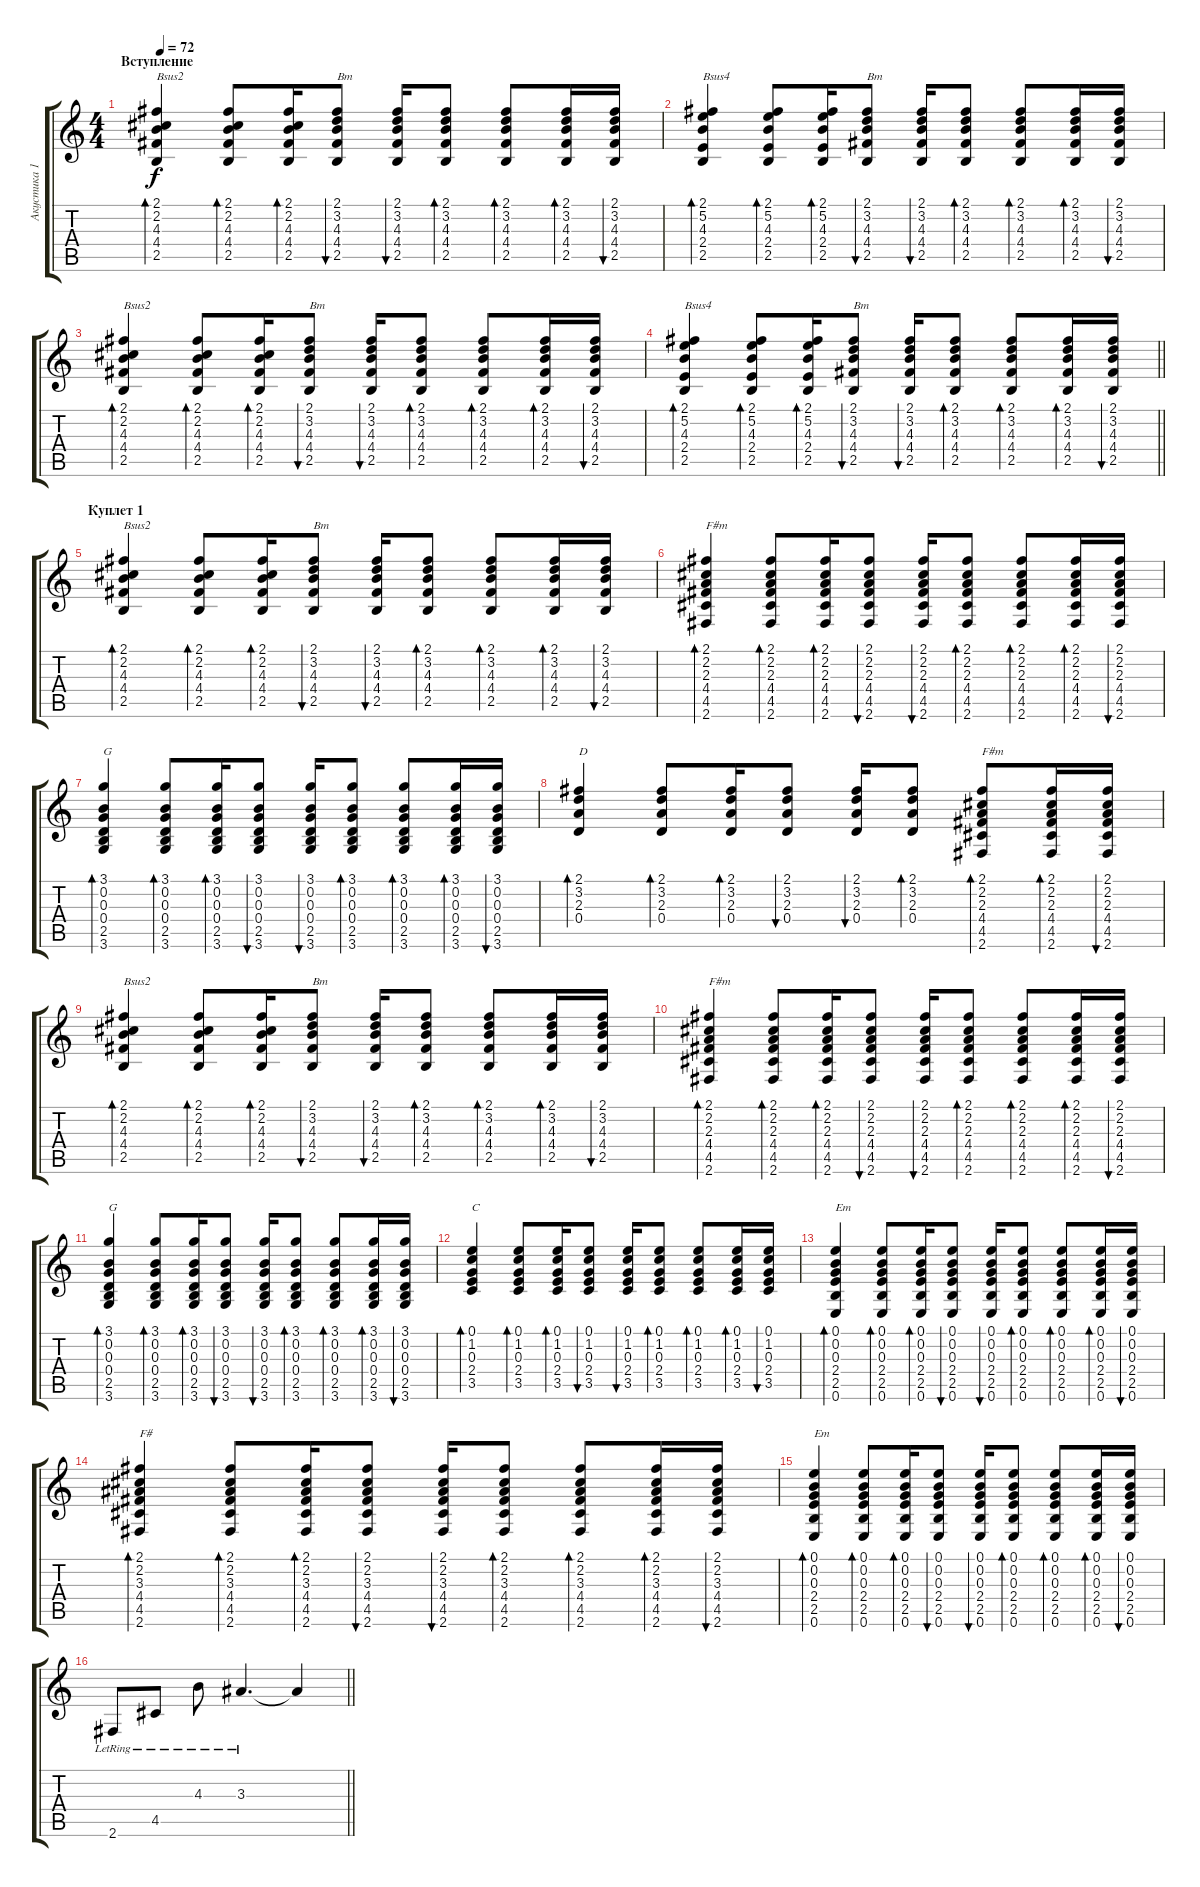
\track ("Акустика 1" "Акустика 1") {instrument acousticguitarsteel}
\staff {score tabs}
\tuning (E4 B3 G3 D3 A2 E2) {hide}
\ts (4 4)
\section ("" "Вступление")
\tempo 72
\clef g2
\ks c
(2.1 2.2 4.3 4.4 2.5).4{bd 30 txt "Bsus2" dy f instrument acousticguitarsteel} (2.1 2.2 4.3 4.4 2.5).8{bd 30} (2.1 2.2 4.3 4.4 2.5).16{bd 30} (2.1 3.2 4.3 4.4 2.5).8{bu 30 txt "Bm"} (2.1 3.2 4.3 4.4 2.5).16{bu 30} (2.1 3.2 4.3 4.4 2.5).8{bd 30} (2.1 3.2 4.3 4.4 2.5).8{bd 30} (2.1 3.2 4.3 4.4 2.5).16{bd 30} (2.1 3.2 4.3 4.4 2.5).16{bu 30} |
(2.1 5.2 4.3 2.4 2.5).4{bd 30 txt "Bsus4"} (2.1 5.2 4.3 2.4 2.5).8{bd 30} (2.1 5.2 4.3 2.4 2.5).16{bd 30} (2.1 3.2 4.3 4.4 2.5).8{bu 30 txt "Bm"} (2.1 3.2 4.3 4.4 2.5).16{bu 30} (2.1 3.2 4.3 4.4 2.5).8{bd 30} (2.1 3.2 4.3 4.4 2.5).8{bd 30} (2.1 3.2 4.3 4.4 2.5).16{bd 30} (2.1 3.2 4.3 4.4 2.5).16{bu 30} |
(2.1 2.2 4.3 4.4 2.5).4{bd 30 txt "Bsus2"} (2.1 2.2 4.3 4.4 2.5).8{bd 30} (2.1 2.2 4.3 4.4 2.5).16{bd 30} (2.1 3.2 4.3 4.4 2.5).8{bu 30 txt "Bm"} (2.1 3.2 4.3 4.4 2.5).16{bu 30} (2.1 3.2 4.3 4.4 2.5).8{bd 30} (2.1 3.2 4.3 4.4 2.5).8{bd 30} (2.1 3.2 4.3 4.4 2.5).16{bd 30} (2.1 3.2 4.3 4.4 2.5).16{bu 30} |
\barLineRight lightlight
(2.1 5.2 4.3 2.4 2.5).4{bd 30 txt "Bsus4"} (2.1 5.2 4.3 2.4 2.5).8{bd 30} (2.1 5.2 4.3 2.4 2.5).16{bd 30} (2.1 3.2 4.3 4.4 2.5).8{bu 30 txt "Bm"} (2.1 3.2 4.3 4.4 2.5).16{bu 30} (2.1 3.2 4.3 4.4 2.5).8{bd 30} (2.1 3.2 4.3 4.4 2.5).8{bd 30} (2.1 3.2 4.3 4.4 2.5).16{bd 30} (2.1 3.2 4.3 4.4 2.5).16{bu 30} |
\section ("" "Куплет 1")
(2.1 2.2 4.3 4.4 2.5).4{bd 30 txt "Bsus2"} (2.1 2.2 4.3 4.4 2.5).8{bd 30} (2.1 2.2 4.3 4.4 2.5).16{bd 30} (2.1 3.2 4.3 4.4 2.5).8{bu 30 txt "Bm"} (2.1 3.2 4.3 4.4 2.5).16{bu 30} (2.1 3.2 4.3 4.4 2.5).8{bd 30} (2.1 3.2 4.3 4.4 2.5).8{bd 30} (2.1 3.2 4.3 4.4 2.5).16{bd 30} (2.1 3.2 4.3 4.4 2.5).16{bu 30} |
(2.1 2.2 2.3 4.4 4.5 2.6).4{bd 30 txt "F#m"} (2.1 2.2 2.3 4.4 4.5 2.6).8{bd 30} (2.1 2.2 2.3 4.4 4.5 2.6).16{bd 30} (2.1 2.2 2.3 4.4 4.5 2.6).8{bu 30} (2.1 2.2 2.3 4.4 4.5 2.6).16{bu 30} (2.1 2.2 2.3 4.4 4.5 2.6).8{bd 30} (2.1 2.2 2.3 4.4 4.5 2.6).8{bd 30} (2.1 2.2 2.3 4.4 4.5 2.6).16{bd 30} (2.1 2.2 2.3 4.4 4.5 2.6).16{bu 30} |
(3.1 0.2 0.3 0.4 2.5 3.6).4{bd 30 txt "G"} (3.1 0.2 0.3 0.4 2.5 3.6).8{bd 30} (3.1 0.2 0.3 0.4 2.5 3.6).16{bd 30} (3.1 0.2 0.3 0.4 2.5 3.6).8{bu 30} (3.1 0.2 0.3 0.4 2.5 3.6).16{bu 30} (3.1 0.2 0.3 0.4 2.5 3.6).8{bd 30} (3.1 0.2 0.3 0.4 2.5 3.6).8{bd 30} (3.1 0.2 0.3 0.4 2.5 3.6).16{bd 30} (3.1 0.2 0.3 0.4 2.5 3.6).16{bu 30} |
(2.1 3.2 2.3 0.4).4{bd 30 txt "D"} (2.1 3.2 2.3 0.4).8{bd 30} (2.1 3.2 2.3 0.4).16{bd 30} (2.1 3.2 2.3 0.4).8{bu 30} (2.1 3.2 2.3 0.4).16{bu 30} (2.1 3.2 2.3 0.4).8{bd 30} (2.1 2.2 2.3 4.4 4.5 2.6).8{bd 30 txt "F#m"} (2.1 2.2 2.3 4.4 4.5 2.6).16{bd 30} (2.1 2.2 2.3 4.4 4.5 2.6).16{bu 30} |
(2.1 2.2 4.3 4.4 2.5).4{bd 30 txt "Bsus2"} (2.1 2.2 4.3 4.4 2.5).8{bd 30} (2.1 2.2 4.3 4.4 2.5).16{bd 30} (2.1 3.2 4.3 4.4 2.5).8{bu 30 txt "Bm"} (2.1 3.2 4.3 4.4 2.5).16{bu 30} (2.1 3.2 4.3 4.4 2.5).8{bd 30} (2.1 3.2 4.3 4.4 2.5).8{bd 30} (2.1 3.2 4.3 4.4 2.5).16{bd 30} (2.1 3.2 4.3 4.4 2.5).16{bu 30} |
(2.1 2.2 2.3 4.4 4.5 2.6).4{bd 30 txt "F#m"} (2.1 2.2 2.3 4.4 4.5 2.6).8{bd 30} (2.1 2.2 2.3 4.4 4.5 2.6).16{bd 30} (2.1 2.2 2.3 4.4 4.5 2.6).8{bu 30} (2.1 2.2 2.3 4.4 4.5 2.6).16{bu 30} (2.1 2.2 2.3 4.4 4.5 2.6).8{bd 30} (2.1 2.2 2.3 4.4 4.5 2.6).8{bd 30} (2.1 2.2 2.3 4.4 4.5 2.6).16{bd 30} (2.1 2.2 2.3 4.4 4.5 2.6).16{bu 30} |
(3.1 0.2 0.3 0.4 2.5 3.6).4{bd 30 txt "G"} (3.1 0.2 0.3 0.4 2.5 3.6).8{bd 30} (3.1 0.2 0.3 0.4 2.5 3.6).16{bd 30} (3.1 0.2 0.3 0.4 2.5 3.6).8{bu 30} (3.1 0.2 0.3 0.4 2.5 3.6).16{bu 30} (3.1 0.2 0.3 0.4 2.5 3.6).8{bd 30} (3.1 0.2 0.3 0.4 2.5 3.6).8{bd 30} (3.1 0.2 0.3 0.4 2.5 3.6).16{bd 30} (3.1 0.2 0.3 0.4 2.5 3.6).16{bu 30} |
(0.1 1.2 0.3 2.4 3.5).4{bd 30 txt "C"} (0.1 1.2 0.3 2.4 3.5).8{bd 30} (0.1 1.2 0.3 2.4 3.5).16{bd 30} (0.1 1.2 0.3 2.4 3.5).8{bu 30} (0.1 1.2 0.3 2.4 3.5).16{bu 30} (0.1 1.2 0.3 2.4 3.5).8{bd 30} (0.1 1.2 0.3 2.4 3.5).8{bd 30} (0.1 1.2 0.3 2.4 3.5).16{bd 30} (0.1 1.2 0.3 2.4 3.5).16{bu 30} |
(0.1 0.2 0.3 2.4 2.5 0.6).4{bd 30 txt "Em"} (0.1 0.2 0.3 2.4 2.5 0.6).8{bd 30} (0.1 0.2 0.3 2.4 2.5 0.6).16{bd 30} (0.1 0.2 0.3 2.4 2.5 0.6).8{bu 30} (0.1 0.2 0.3 2.4 2.5 0.6).16{bu 30} (0.1 0.2 0.3 2.4 2.5 0.6).8{bd 30} (0.1 0.2 0.3 2.4 2.5 0.6).8{bd 30} (0.1 0.2 0.3 2.4 2.5 0.6).16{bd 30} (0.1 0.2 0.3 2.4 2.5 0.6).16{bu 30} |
(2.1 2.2 3.3 4.4 4.5 2.6).4{bd 30 txt "F#"} (2.1 2.2 3.3 4.4 4.5 2.6).8{bd 30} (2.1 2.2 3.3 4.4 4.5 2.6).16{bd 30} (2.1 2.2 3.3 4.4 4.5 2.6).8{bu 30} (2.1 2.2 3.3 4.4 4.5 2.6).16{bu 30} (2.1 2.2 3.3 4.4 4.5 2.6).8{bd 30} (2.1 2.2 3.3 4.4 4.5 2.6).8{bd 30} (2.1 2.2 3.3 4.4 4.5 2.6).16{bd 30} (2.1 2.2 3.3 4.4 4.5 2.6).16{bu 30} |
(0.1 0.2 0.3 2.4 2.5 0.6).4{bd 30 txt "Em"} (0.1 0.2 0.3 2.4 2.5 0.6).8{bd 30} (0.1 0.2 0.3 2.4 2.5 0.6).16{bd 30} (0.1 0.2 0.3 2.4 2.5 0.6).8{bu 30} (0.1 0.2 0.3 2.4 2.5 0.6).16{bu 30} (0.1 0.2 0.3 2.4 2.5 0.6).8{bd 30} (0.1 0.2 0.3 2.4 2.5 0.6).8{bd 30} (0.1 0.2 0.3 2.4 2.5 0.6).16{bd 30} (0.1 0.2 0.3 2.4 2.5 0.6).16{bu 30} |
\barLineRight lightlight
2.6{lr}.8 4.5{lr}.8 4.3{lr}.8 3.3{lr}.4{d} 3.3{t}.4
